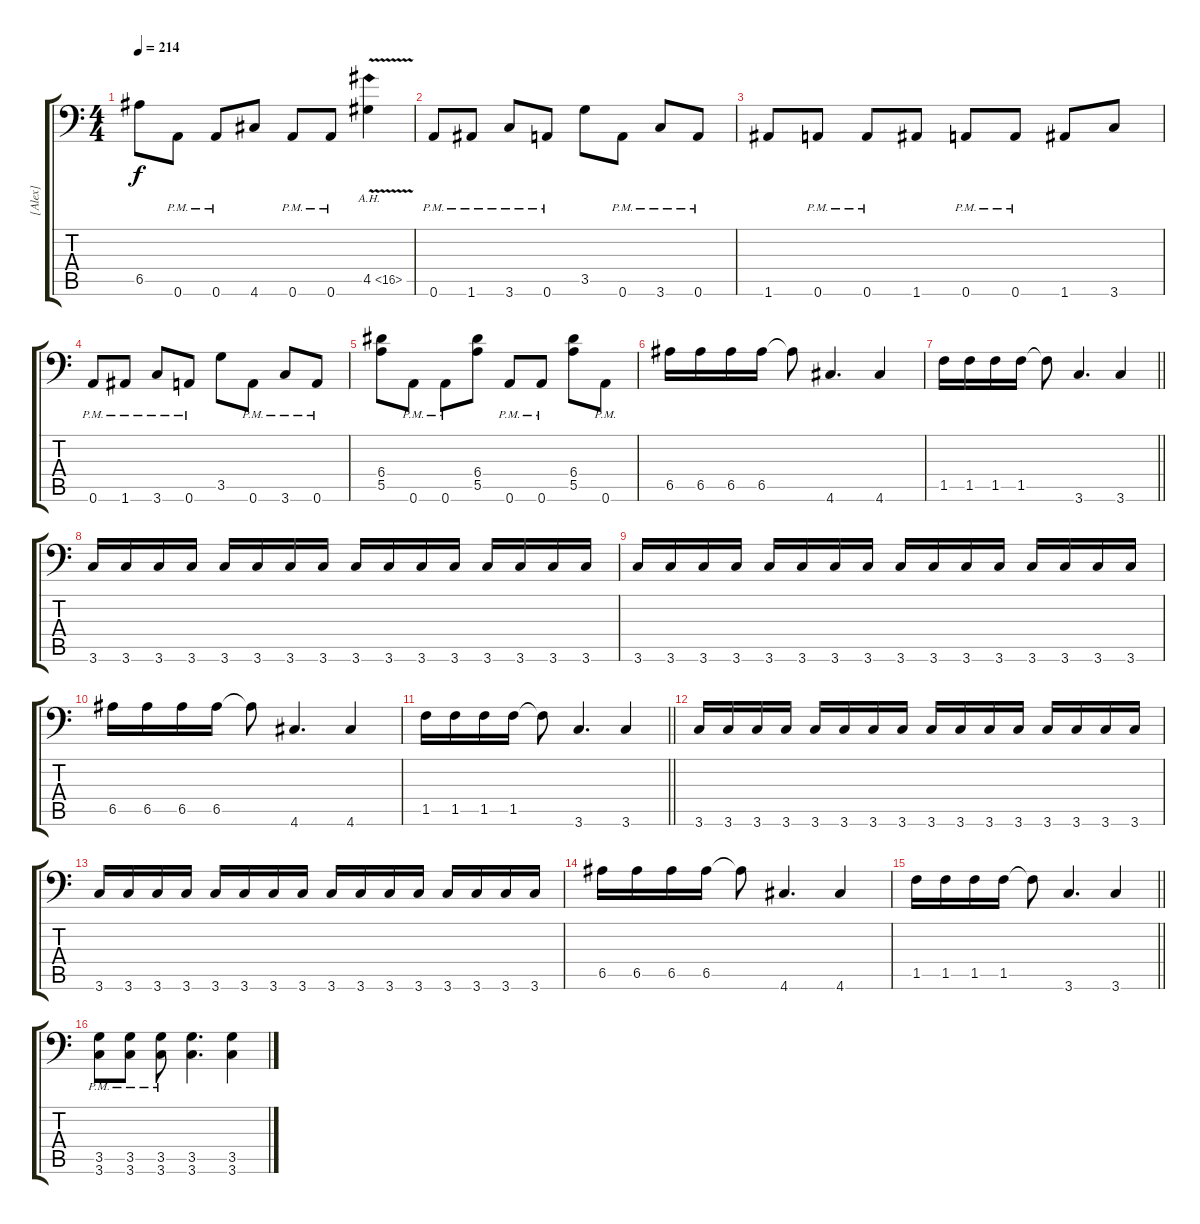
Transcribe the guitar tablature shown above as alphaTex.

\track ("[Alex]" "[Alex]") {instrument distortionguitar}
\staff {score tabs}
\tuning (B3 Gb3 D3 A2 E2 A1) {hide}
\ts (4 4)
\tempo 214
\clef f4
\ks c
6.5.8{dy f} 0.6{pm}.8 0.6{pm}.8 4.6.8 0.6{pm}.8 0.6{pm}.8 4.5{ah 12 v}.4 |
0.6{pm}.8 1.6{pm}.8 3.6{pm}.8 0.6{pm}.8 3.5.8 0.6{pm}.8 3.6{pm}.8 0.6{pm}.8 |
1.6.8 0.6{pm}.8 0.6{pm}.8 1.6.8 0.6{pm}.8 0.6{pm}.8 1.6.8 3.6.8 |
0.6{pm}.8 1.6{pm}.8 3.6{pm}.8 0.6{pm}.8 3.5.8 0.6{pm}.8 3.6{pm}.8 0.6{pm}.8 |
(6.4 5.5).8 0.6{pm}.8 0.6{pm}.8 (6.4 5.5).8 0.6{pm}.8 0.6{pm}.8 (6.4 5.5).8 0.6{pm}.8 |
6.5.16 6.5.16 6.5.16 6.5.16 6.5{t}.8 4.6.4{d} 4.6.4 |
\barLineRight lightlight
1.5.16 1.5.16 1.5.16 1.5.16 1.5{t}.8 3.6.4{d} 3.6.4 |
3.6.16 3.6.16 3.6.16 3.6.16 3.6.16 3.6.16 3.6.16 3.6.16 3.6.16 3.6.16 3.6.16 3.6.16 3.6.16 3.6.16 3.6.16 3.6.16 |
3.6.16 3.6.16 3.6.16 3.6.16 3.6.16 3.6.16 3.6.16 3.6.16 3.6.16 3.6.16 3.6.16 3.6.16 3.6.16 3.6.16 3.6.16 3.6.16 |
6.5.16 6.5.16 6.5.16 6.5.16 6.5{t}.8 4.6.4{d} 4.6.4 |
\barLineRight lightlight
1.5.16 1.5.16 1.5.16 1.5.16 1.5{t}.8 3.6.4{d} 3.6.4 |
3.6.16 3.6.16 3.6.16 3.6.16 3.6.16 3.6.16 3.6.16 3.6.16 3.6.16 3.6.16 3.6.16 3.6.16 3.6.16 3.6.16 3.6.16 3.6.16 |
3.6.16 3.6.16 3.6.16 3.6.16 3.6.16 3.6.16 3.6.16 3.6.16 3.6.16 3.6.16 3.6.16 3.6.16 3.6.16 3.6.16 3.6.16 3.6.16 |
6.5.16 6.5.16 6.5.16 6.5.16 6.5{t}.8 4.6.4{d} 4.6.4 |
\barLineRight lightlight
1.5.16 1.5.16 1.5.16 1.5.16 1.5{t}.8 3.6.4{d} 3.6.4 |
(3.5{pm} 3.6{pm}).8 (3.5{pm} 3.6{pm}).8 (3.5{pm} 3.6{pm}).8 (3.5 3.6).4{d} (3.5 3.6).4
